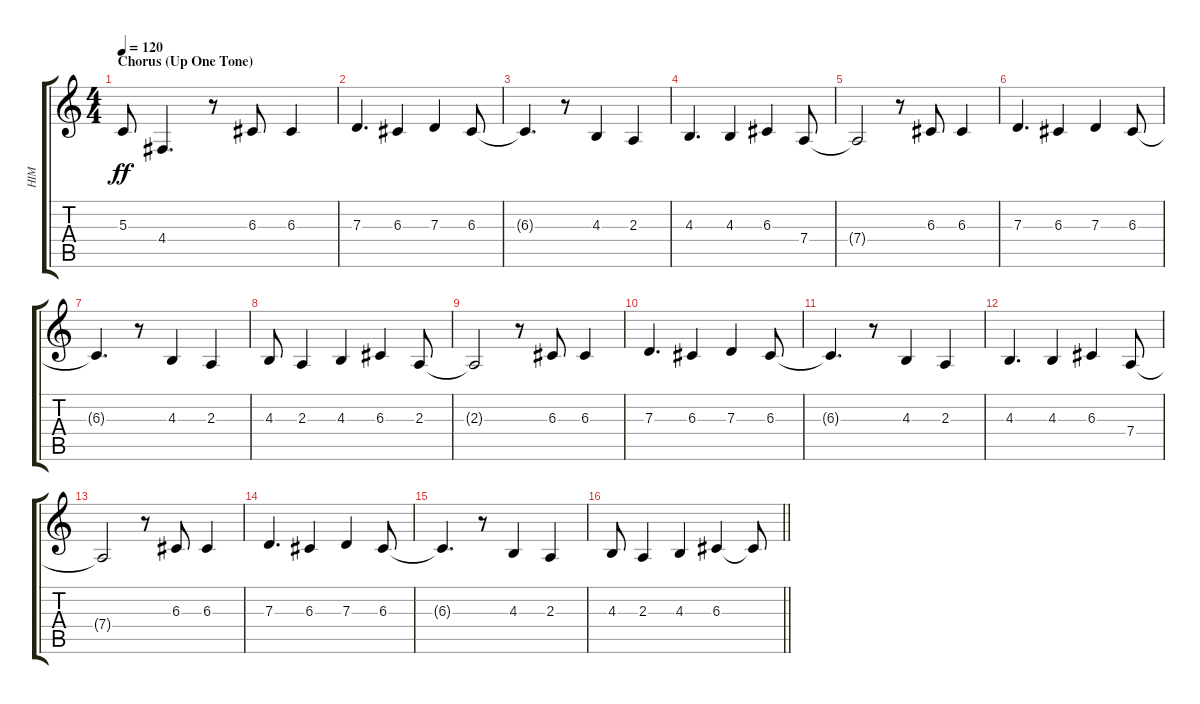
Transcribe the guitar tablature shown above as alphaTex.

\track ("HIM" "HIM") {instrument lead3calliope}
\staff {score tabs}
\tuning (E4 B3 G3 D3 A2 E2) {hide}
\ts (4 4)
\section ("" "Chorus (Up One Tone)")
\tempo 120
\clef g2
\ks c
5.3{t}.8{dy ff} 4.4.4{d} r.8 6.3.8 6.3.4 |
7.3.4{d} 6.3.4 7.3.4 6.3.8 |
6.3{t}.4{d} r.8 4.3.4 2.3.4 |
4.3.4{d} 4.3.4 6.3.4 7.4.8 |
7.4{t}.2 r.8 6.3.8 6.3.4 |
7.3.4{d} 6.3.4 7.3.4 6.3.8 |
6.3{t}.4{d} r.8 4.3.4 2.3.4 |
4.3.8 2.3.4 4.3.4 6.3.4 2.3.8 |
2.3{t}.2 r.8 6.3.8 6.3.4 |
7.3.4{d} 6.3.4 7.3.4 6.3.8 |
6.3{t}.4{d} r.8 4.3.4 2.3.4 |
4.3.4{d} 4.3.4 6.3.4 7.4.8 |
7.4{t}.2 r.8 6.3.8 6.3.4 |
7.3.4{d} 6.3.4 7.3.4 6.3.8 |
6.3{t}.4{d} r.8 4.3.4 2.3.4 |
\barLineRight lightlight
4.3.8 2.3.4 4.3.4 6.3.4 6.3{t}.8
